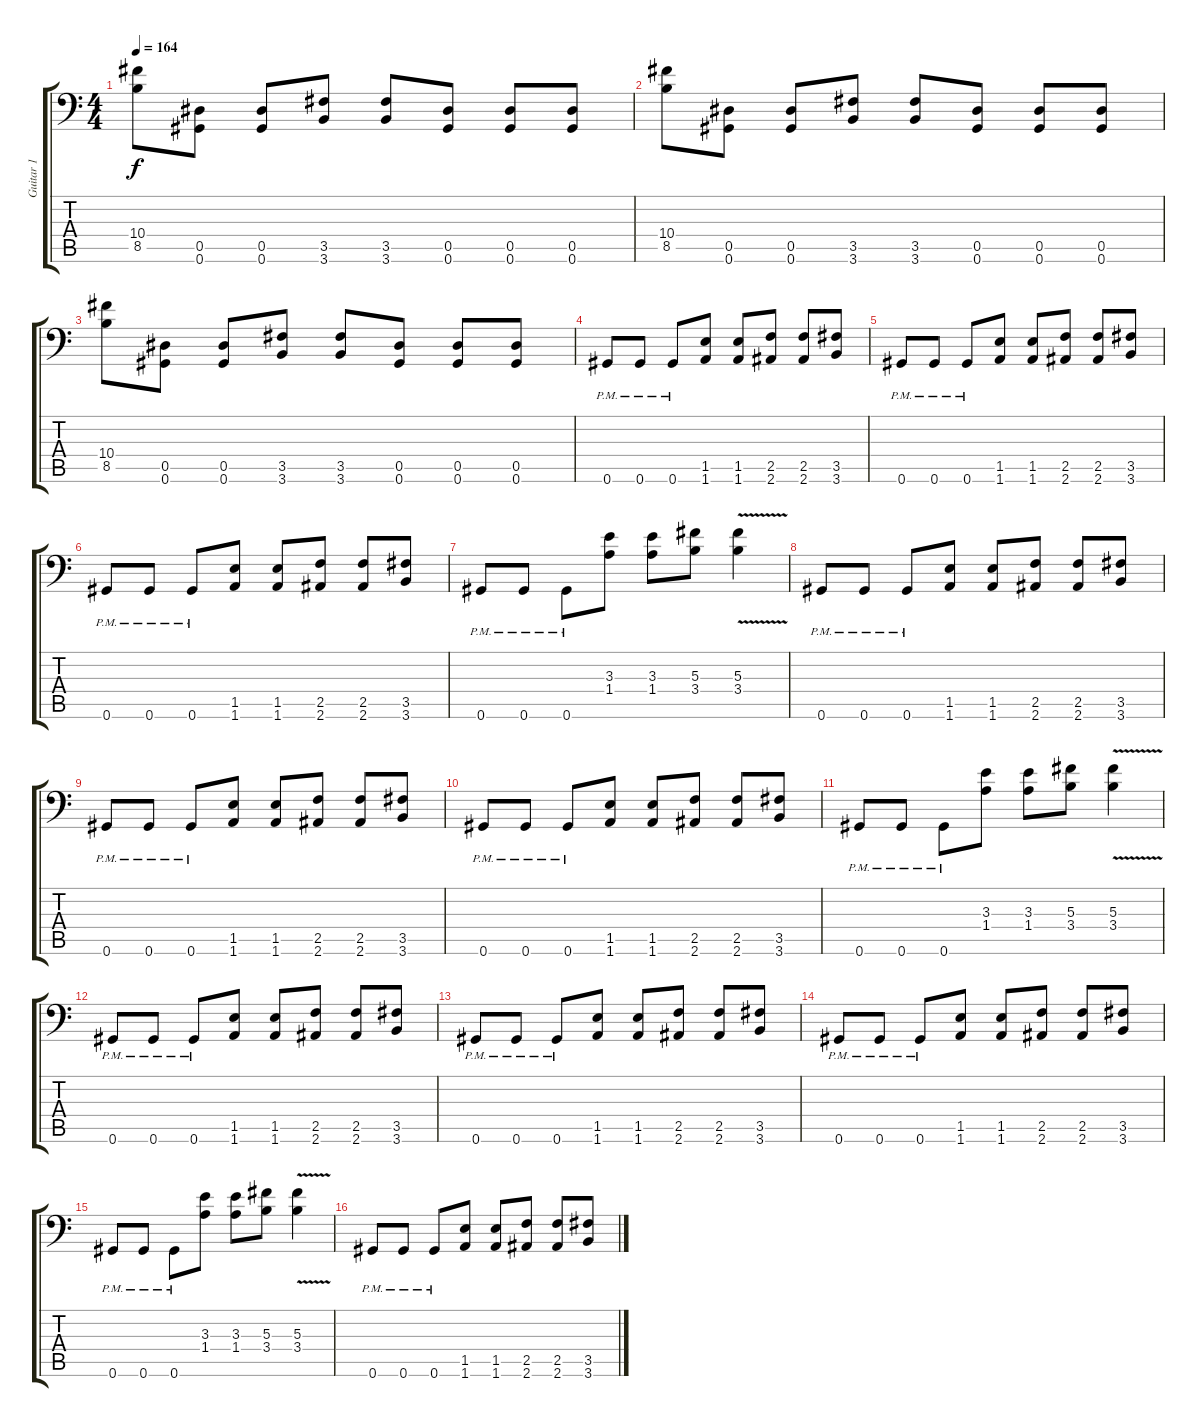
\track ("Guitar 1" "Guitar 1") {instrument distortionguitar}
\staff {score tabs}
\tuning (Bb3 F3 Db3 Ab2 Eb2 Ab1) {hide}
\ts (4 4)
\tempo 164
\clef f4
\ks c
(10.4 8.5).8{dy f} (0.5 0.6).8 (0.5 0.6).8 (3.5 3.6).8 (3.5 3.6).8 (0.5 0.6).8 (0.5 0.6).8 (0.5 0.6).8 |
(10.4 8.5).8 (0.5 0.6).8 (0.5 0.6).8 (3.5 3.6).8 (3.5 3.6).8 (0.5 0.6).8 (0.5 0.6).8 (0.5 0.6).8 |
(10.4 8.5).8 (0.5 0.6).8 (0.5 0.6).8 (3.5 3.6).8 (3.5 3.6).8 (0.5 0.6).8 (0.5 0.6).8 (0.5 0.6).8 |
0.6{pm}.8 0.6{pm}.8 0.6{pm}.8 (1.5 1.6).8 (1.5 1.6).8 (2.5 2.6).8 (2.5 2.6).8 (3.5 3.6).8 |
0.6{pm}.8 0.6{pm}.8 0.6{pm}.8 (1.5 1.6).8 (1.5 1.6).8 (2.5 2.6).8 (2.5 2.6).8 (3.5 3.6).8 |
0.6{pm}.8 0.6{pm}.8 0.6{pm}.8 (1.5 1.6).8 (1.5 1.6).8 (2.5 2.6).8 (2.5 2.6).8 (3.5 3.6).8 |
0.6{pm}.8 0.6{pm}.8 0.6{pm}.8 (3.3 1.4).8 (3.3 1.4).8 (5.3 3.4).8 (5.3{v} 3.4{v}).4 |
0.6{pm}.8 0.6{pm}.8 0.6{pm}.8 (1.5 1.6).8 (1.5 1.6).8 (2.5 2.6).8 (2.5 2.6).8 (3.5 3.6).8 |
0.6{pm}.8 0.6{pm}.8 0.6{pm}.8 (1.5 1.6).8 (1.5 1.6).8 (2.5 2.6).8 (2.5 2.6).8 (3.5 3.6).8 |
0.6{pm}.8 0.6{pm}.8 0.6{pm}.8 (1.5 1.6).8 (1.5 1.6).8 (2.5 2.6).8 (2.5 2.6).8 (3.5 3.6).8 |
0.6{pm}.8 0.6{pm}.8 0.6{pm}.8 (3.3 1.4).8 (3.3 1.4).8 (5.3 3.4).8 (5.3{v} 3.4{v}).4 |
0.6{pm}.8 0.6{pm}.8 0.6{pm}.8 (1.5 1.6).8 (1.5 1.6).8 (2.5 2.6).8 (2.5 2.6).8 (3.5 3.6).8 |
0.6{pm}.8 0.6{pm}.8 0.6{pm}.8 (1.5 1.6).8 (1.5 1.6).8 (2.5 2.6).8 (2.5 2.6).8 (3.5 3.6).8 |
0.6{pm}.8 0.6{pm}.8 0.6{pm}.8 (1.5 1.6).8 (1.5 1.6).8 (2.5 2.6).8 (2.5 2.6).8 (3.5 3.6).8 |
0.6{pm}.8 0.6{pm}.8 0.6{pm}.8 (3.3 1.4).8 (3.3 1.4).8 (5.3 3.4).8 (5.3{v} 3.4{v}).4 |
0.6{pm}.8 0.6{pm}.8 0.6{pm}.8 (1.5 1.6).8 (1.5 1.6).8 (2.5 2.6).8 (2.5 2.6).8 (3.5 3.6).8
